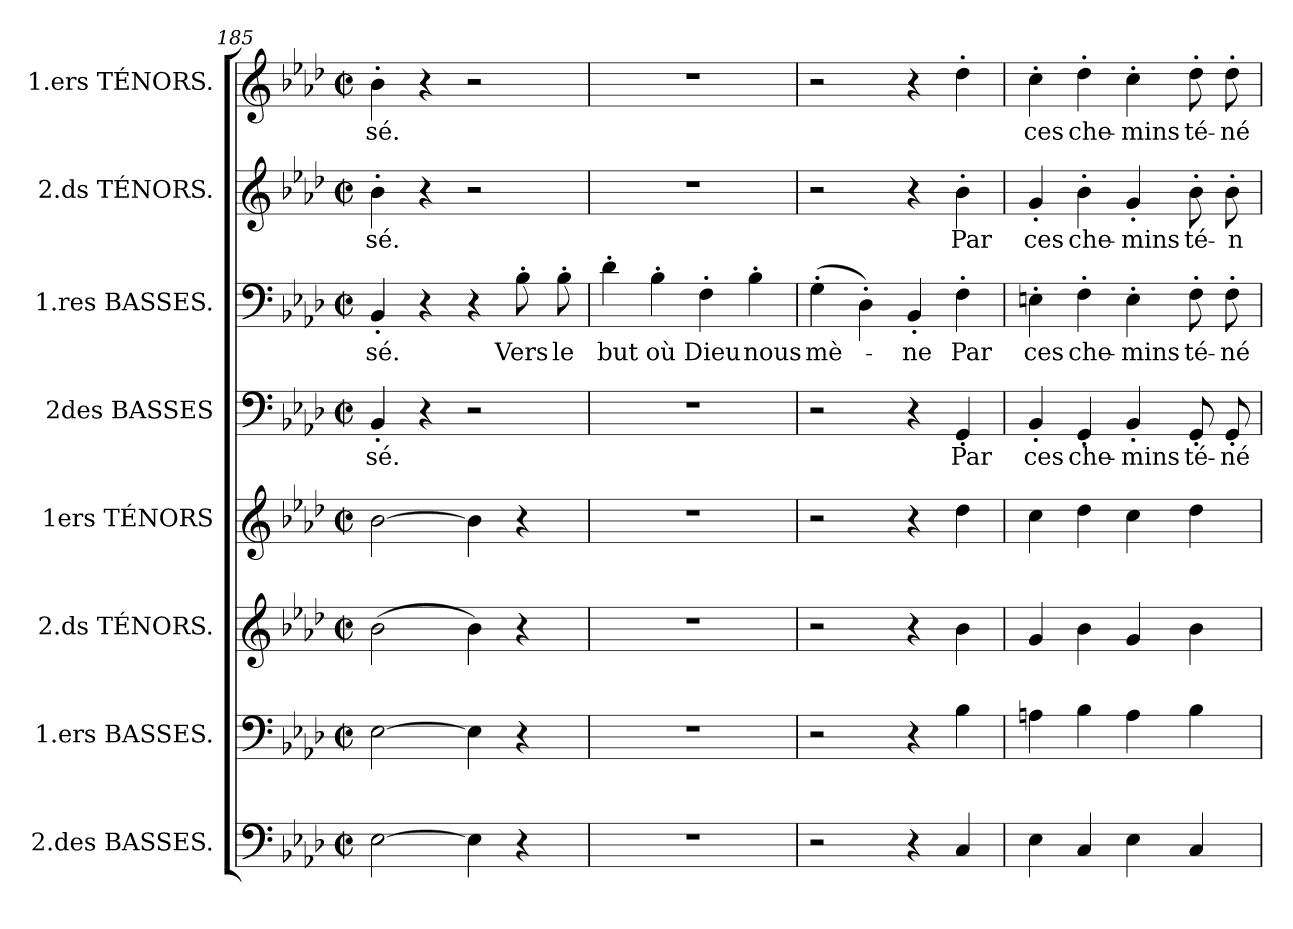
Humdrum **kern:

**kern	**kern	**kern	**kern	**kern	**text	**kern	**text	**kern	**text	**kern	**text
*part8	*part7	*part6	*part5	*part4	*part4	*part3	*part3	*part2	*part2	*part1	*part1
*staff8	*staff7	*staff6	*staff5	*staff4	*staff4	*staff3	*staff3	*staff2	*staff2	*staff1	*staff1
*I"2.des BASSES.	*I"1.ers BASSES.	*I"2.ds TÉNORS.	*I"1ers TÉNORS	*I"2des BASSES	*	*I"1.res BASSES.	*	*I"2.ds TÉNORS.	*	*I"1.ers TÉNORS.	*
*clefF4	*clefF4	*clefG2	*clefG2	*clefF4	*	*clefF4	*	*clefG2	*	*clefG2	*
*k[b-e-a-d-]	*k[b-e-a-d-]	*k[b-e-a-d-]	*k[b-e-a-d-]	*k[b-e-a-d-]	*	*k[b-e-a-d-]	*	*k[b-e-a-d-]	*	*k[b-e-a-d-]	*
*A-:	*A-:	*A-:	*A-:	*A-:	*	*A-:	*	*A-:	*	*A-:	*
*M2/2	*M2/2	*M2/2	*M2/2	*M2/2	*	*M2/2	*	*M2/2	*	*M2/2	*
*met(c|)	*met(c|)	*met(c|)	*met(c|)	*met(c|)	*	*met(c|)	*	*met(c|)	*	*met(c|)	*
=185	=185	=185	=185	=185	=185	=185	=185	=185	=185	=185	=185
!	!	!	!	!	!LO:LY:b	!	!	!	!	!	!
!	!	!	!	!	!	!	!LO:LY:b	!	!	!	!
!	!	!	!	!	!	!	!	!	!LO:LY:b	!	!
!	!	!	!	!	!	!	!	!	!	!	!LO:LY:b
[<2E-\	[<2E-\	(>2b-\	[>2b-\	4BB-'</	-sé.	4BB-'</	-sé.	4b-'>\	-sé.	4b-'>\	-sé.
.	.	.	.	4r	.	4r	.	4r	.	4r	.
4E-\]	4E-\]	4b-\)	4b-\]	2r	.	4r	.	2r	.	2r	.
!	!	!	!	!	!	!	!LO:LY:b	!	!	!	!
4r	4r	4r	4r	.	.	8B-'>\	Vers	.	.	.	.
!	!	!	!	!	!	!	!LO:LY:b	!	!	!	!
.	.	.	.	.	.	8B-'>\	le	.	.	.	.
=186	=186	=186	=186	=186	=186	=186	=186	=186	=186	=186	=186
!	!	!	!	!	!	!	!LO:LY:b	!	!	!	!
1r	1r	1r	1r	1r	.	4d-'>\	but	1r	.	1r	.
!	!	!	!	!	!	!	!LO:LY:b	!	!	!	!
.	.	.	.	.	.	4B-'>\	où	.	.	.	.
!	!	!	!	!	!	!	!LO:LY:b	!	!	!	!
.	.	.	.	.	.	4F'>\	Dieu	.	.	.	.
!	!	!	!	!	!	!	!LO:LY:b	!	!	!	!
.	.	.	.	.	.	4B-'>\	nous	.	.	.	.
!!LO:LB:g=z
=187	=187	=187	=187	=187	=187	=187	=187	=187	=187	=187	=187
!	!	!	!	!	!	!	!LO:LY:b	!	!	!	!
2r	2r	2r	2r	2r	.	(>4G'>\	mè-	2r	.	2r	.
.	.	.	.	.	.	4D-'>\)	.	.	.	.	.
!	!	!	!	!	!	!	!LO:LY:b	!	!	!	!
4r	4r	4r	4r	4r	.	4BB-'</	-ne	4r	.	4r	.
!	!	!	!	!	!LO:LY:b	!	!	!	!	!	!
!	!	!	!	!	!	!	!LO:LY:b	!	!	!	!
!	!	!	!	!	!	!	!	!	!LO:LY:b	!	!
4C/	4B-\	4b-\	4dd-\	4GG'</	Par	4F'>\	Par	4b-'>\	Par	4dd-'>\	.
=188	=188	=188	=188	=188	=188	=188	=188	=188	=188	=188	=188
!	!	!	!	!	!LO:LY:b	!	!	!	!	!	!
!	!	!	!	!	!	!	!LO:LY:b	!	!	!	!
!	!	!	!	!	!	!	!	!	!LO:LY:b	!	!
!	!	!	!	!	!	!	!	!	!	!	!LO:LY:b
4E-\	4An\	4g/	4cc\	4BB-'</	ces	4En'>\	ces	4g'</	ces	4cc'>\	ces
!	!	!	!	!	!LO:LY:b	!	!	!	!	!	!
!	!	!	!	!	!	!	!LO:LY:b	!	!	!	!
!	!	!	!	!	!	!	!	!	!LO:LY:b	!	!
!	!	!	!	!	!	!	!	!	!	!	!LO:LY:b
4C/	4B-\	4b-\	4dd-\	4GG'</	che-	4F'>\	che-	4b-'>\	che-	4dd-'>\	che-
!	!	!	!	!	!LO:LY:b	!	!	!	!	!	!
!	!	!	!	!	!	!	!LO:LY:b	!	!	!	!
!	!	!	!	!	!	!	!	!	!LO:LY:b	!	!
!	!	!	!	!	!	!	!	!	!	!	!LO:LY:b
4E-\	4A\	4g/	4cc\	4BB-'</	-mins	4E'>\	-mins	4g'</	-mins	4cc'>\	-mins
!	!	!	!	!	!LO:LY:b	!	!	!	!	!	!
!	!	!	!	!	!	!	!LO:LY:b	!	!	!	!
!	!	!	!	!	!	!	!	!	!LO:LY:b	!	!
!	!	!	!	!	!	!	!	!	!	!	!LO:LY:b
4C/	4B-\	4b-\	4dd-\	8GG'</	té-	8F'>\	té-	8b-'>\	té-	8dd-'>\	té-
!	!	!	!	!	!LO:LY:b	!	!	!	!	!	!
!	!	!	!	!	!	!	!LO:LY:b	!	!	!	!
!	!	!	!	!	!	!	!	!	!LO:LY:b	!	!
!	!	!	!	!	!	!	!	!	!	!	!LO:LY:b
.	.	.	.	8GG'</	-né-	8F'>\	-né-	8b-'>\	-n-	8dd-'>\	-né-
=	=	=	=	=	=	=	=	=	=	=	=
*-	*-	*-	*-	*-	*-	*-	*-	*-	*-	*-	*-
